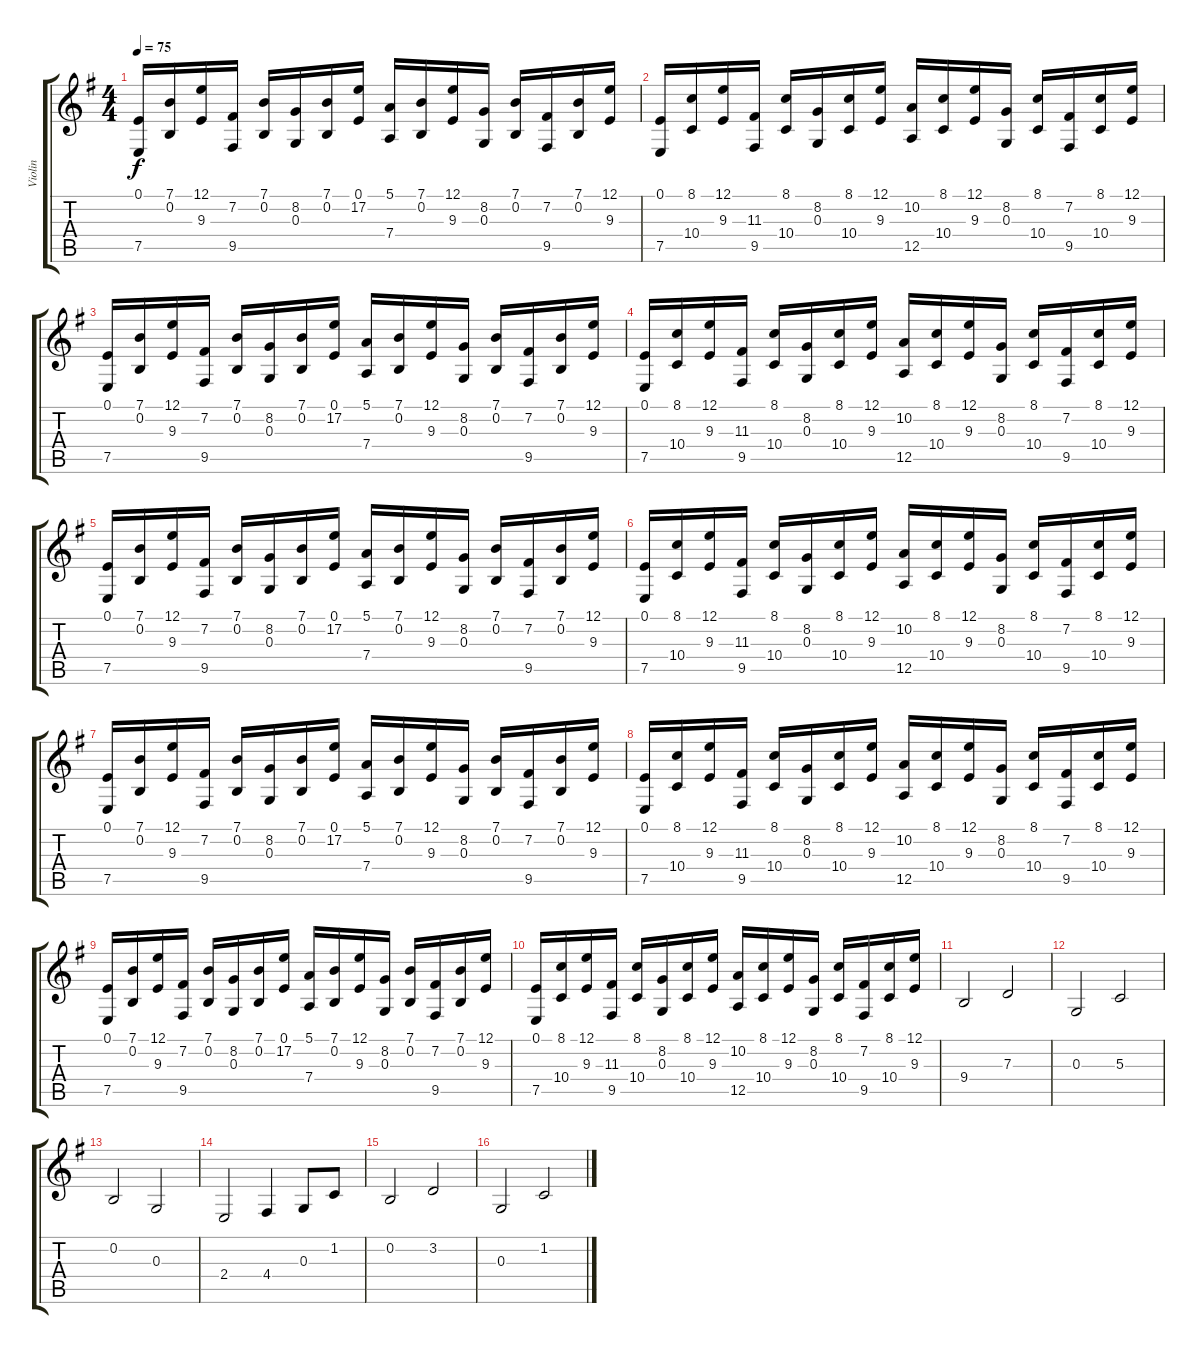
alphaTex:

\track ("Violin" "Violin") {instrument violin}
\staff {score tabs}
\tuning (E4 B3 G3 D3 A2 E2) {hide}
\ts (4 4)
\tempo 75
\clef g2
\ks eminor
(0.1 7.5).16{dy f} (7.1 0.2).16 (12.1 9.3).16 (7.2 9.5).16 (7.1 0.2).16 (8.2 0.3).16 (7.1 0.2).16 (0.1 17.2).16 (5.1 7.4).16 (7.1 0.2).16 (12.1 9.3).16 (8.2 0.3).16 (7.1 0.2).16 (7.2 9.5).16 (7.1 0.2).16 (12.1 9.3).16 |
(0.1 7.5).16 (8.1 10.4).16 (12.1 9.3).16 (11.3 9.5).16 (8.1 10.4).16 (8.2 0.3).16 (8.1 10.4).16 (12.1 9.3).16 (10.2 12.5).16 (8.1 10.4).16 (12.1 9.3).16 (8.2 0.3).16 (8.1 10.4).16 (7.2 9.5).16 (8.1 10.4).16 (12.1 9.3).16 |
(0.1 7.5).16{instrument violin} (7.1 0.2).16 (12.1 9.3).16 (7.2 9.5).16 (7.1 0.2).16 (8.2 0.3).16 (7.1 0.2).16 (0.1 17.2).16 (5.1 7.4).16 (7.1 0.2).16 (12.1 9.3).16 (8.2 0.3).16 (7.1 0.2).16 (7.2 9.5).16 (7.1 0.2).16 (12.1 9.3).16 |
(0.1 7.5).16 (8.1 10.4).16 (12.1 9.3).16 (11.3 9.5).16 (8.1 10.4).16 (8.2 0.3).16 (8.1 10.4).16 (12.1 9.3).16 (10.2 12.5).16 (8.1 10.4).16 (12.1 9.3).16 (8.2 0.3).16 (8.1 10.4).16 (7.2 9.5).16 (8.1 10.4).16 (12.1 9.3).16 |
(0.1 7.5).16 (7.1 0.2).16 (12.1 9.3).16 (7.2 9.5).16 (7.1 0.2).16 (8.2 0.3).16 (7.1 0.2).16 (0.1 17.2).16 (5.1 7.4).16 (7.1 0.2).16 (12.1 9.3).16 (8.2 0.3).16 (7.1 0.2).16 (7.2 9.5).16 (7.1 0.2).16 (12.1 9.3).16 |
(0.1 7.5).16 (8.1 10.4).16 (12.1 9.3).16 (11.3 9.5).16 (8.1 10.4).16 (8.2 0.3).16 (8.1 10.4).16 (12.1 9.3).16 (10.2 12.5).16 (8.1 10.4).16 (12.1 9.3).16 (8.2 0.3).16 (8.1 10.4).16 (7.2 9.5).16 (8.1 10.4).16 (12.1 9.3).16 |
(0.1 7.5).16 (7.1 0.2).16 (12.1 9.3).16 (7.2 9.5).16 (7.1 0.2).16 (8.2 0.3).16 (7.1 0.2).16 (0.1 17.2).16 (5.1 7.4).16 (7.1 0.2).16 (12.1 9.3).16 (8.2 0.3).16 (7.1 0.2).16 (7.2 9.5).16 (7.1 0.2).16 (12.1 9.3).16 |
(0.1 7.5).16 (8.1 10.4).16 (12.1 9.3).16 (11.3 9.5).16 (8.1 10.4).16 (8.2 0.3).16 (8.1 10.4).16 (12.1 9.3).16 (10.2 12.5).16 (8.1 10.4).16 (12.1 9.3).16 (8.2 0.3).16 (8.1 10.4).16 (7.2 9.5).16 (8.1 10.4).16 (12.1 9.3).16 |
(0.1 7.5).16 (7.1 0.2).16 (12.1 9.3).16 (7.2 9.5).16 (7.1 0.2).16 (8.2 0.3).16 (7.1 0.2).16 (0.1 17.2).16 (5.1 7.4).16 (7.1 0.2).16 (12.1 9.3).16 (8.2 0.3).16 (7.1 0.2).16 (7.2 9.5).16 (7.1 0.2).16 (12.1 9.3).16 |
(0.1 7.5).16 (8.1 10.4).16 (12.1 9.3).16 (11.3 9.5).16 (8.1 10.4).16 (8.2 0.3).16 (8.1 10.4).16 (12.1 9.3).16 (10.2 12.5).16 (8.1 10.4).16 (12.1 9.3).16 (8.2 0.3).16 (8.1 10.4).16 (7.2 9.5).16 (8.1 10.4).16 (12.1 9.3).16 |
9.4.2 7.3.2 |
0.3.2 5.3.2 |
0.2.2 0.3.2 |
2.4.2 4.4.4 0.3.8 1.2.8 |
0.2.2 3.2.2 |
0.3.2 1.2.2
